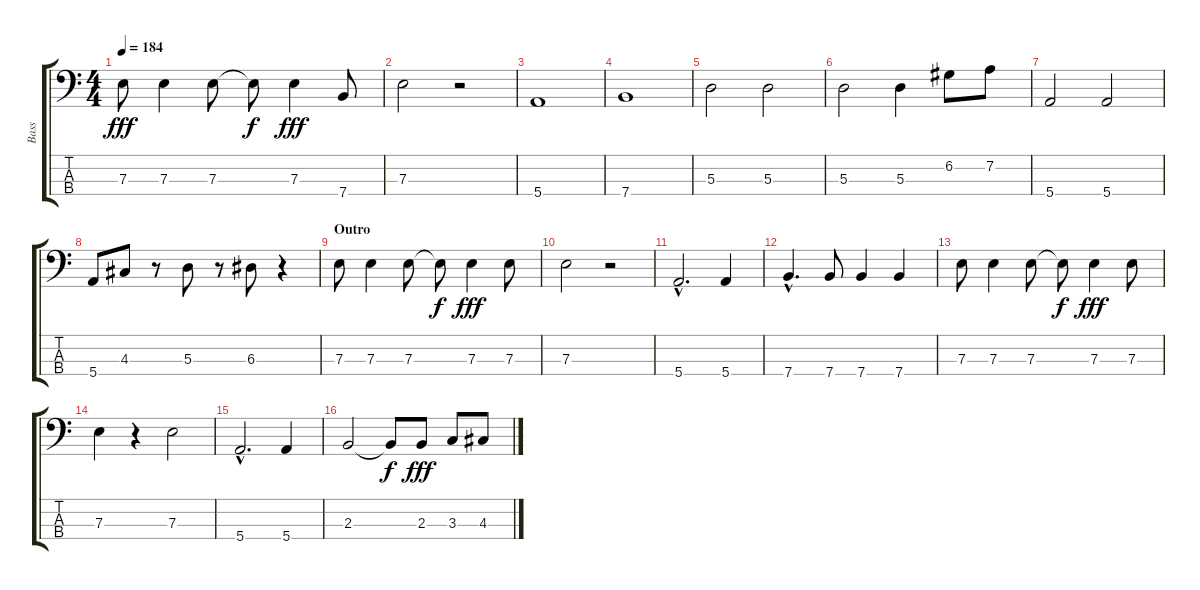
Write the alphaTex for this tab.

\track ("Bass" "Bass") {instrument electricbassfinger}
\staff {score tabs}
\tuning (G2 D2 A1 E1) {hide}
\ts (4 4)
\tempo 184
\clef f4
\ks c
7.3.8{dy fff} 7.3.4 7.3.8 7.3{t}.8{dy f} 7.3.4{dy fff} 7.4.8 |
7.3.2 r.2 |
5.4.1 |
7.4.1 |
5.3.2 5.3.2 |
5.3.2 5.3.4 6.2.8 7.2.8 |
5.4.2 5.4.2 |
5.4.8 4.3.8 r.8 5.3.8 r.8 6.3.8 r.4 |
\section ("" "Outro")
7.3.8 7.3.4 7.3.8 7.3{t}.8{dy f} 7.3.4{dy fff} 7.3.8 |
7.3.2 r.2 |
5.4{hac}.2{d} 5.4.4 |
7.4{hac}.4{d} 7.4.8 7.4.4 7.4.4 |
7.3.8 7.3.4 7.3.8 7.3{t}.8{dy f} 7.3.4{dy fff} 7.3.8 |
7.3.4 r.4 7.3.2 |
5.4{hac}.2{d} 5.4.4 |
2.3.2 2.3{t}.8{dy f} 2.3.8{dy fff} 3.3.8 4.3.8
